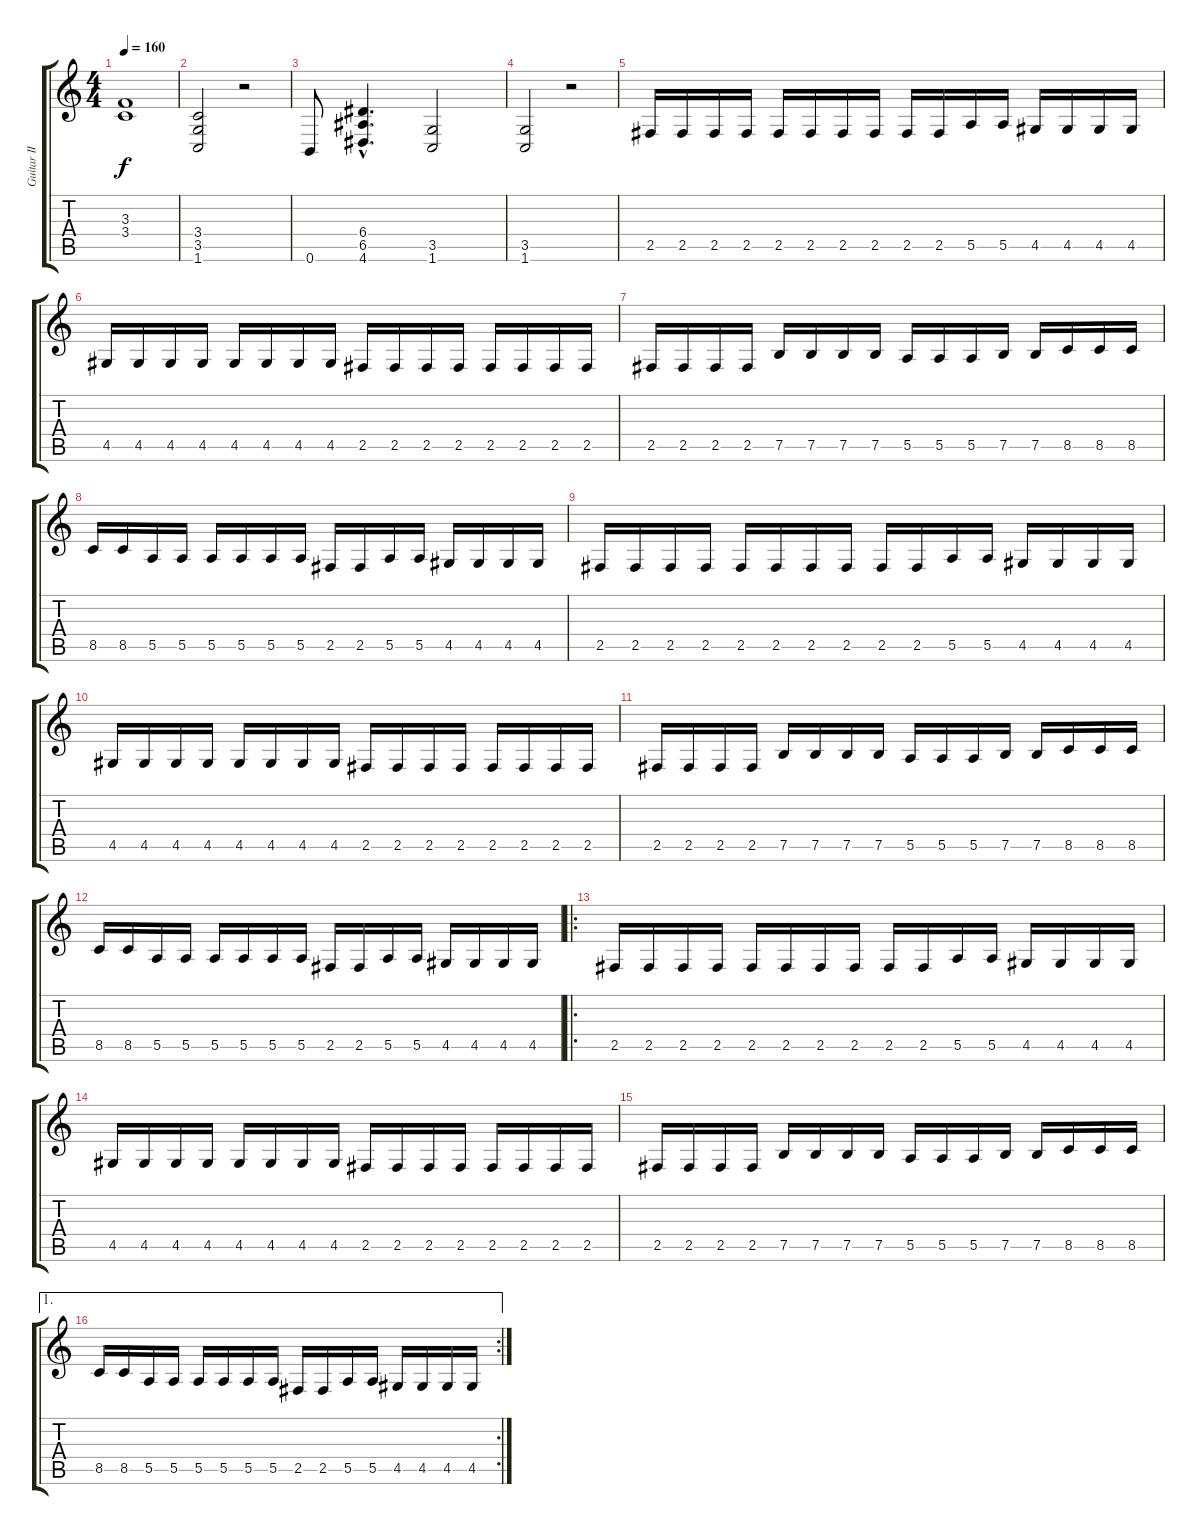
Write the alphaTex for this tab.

\track ("Guitar II" "Guitar II") {instrument distortionguitar}
\staff {score tabs}
\tuning (B3 Gb3 D3 A2 E2 B1) {hide}
\ts (4 4)
\tempo 160
\clef g2
\ks c
(3.3{t} 3.4{t}).1{dy f} |
(3.4 3.5 1.6).2 r.2 |
0.6.8 (6.4{hac} 6.5{hac} 4.6{hac}).4{d} (3.5 1.6).2 |
(3.5 1.6).2 r.2 |
2.5.16 2.5.16 2.5.16 2.5.16 2.5.16 2.5.16 2.5.16 2.5.16 2.5.16 2.5.16 5.5.16 5.5.16 4.5.16 4.5.16 4.5.16 4.5.16 |
4.5.16 4.5.16 4.5.16 4.5.16 4.5.16 4.5.16 4.5.16 4.5.16 2.5.16 2.5.16 2.5.16 2.5.16 2.5.16 2.5.16 2.5.16 2.5.16 |
2.5.16 2.5.16 2.5.16 2.5.16 7.5.16 7.5.16 7.5.16 7.5.16 5.5.16 5.5.16 5.5.16 7.5.16 7.5.16 8.5.16 8.5.16 8.5.16 |
8.5.16 8.5.16 5.5.16 5.5.16 5.5.16 5.5.16 5.5.16 5.5.16 2.5.16 2.5.16 5.5.16 5.5.16 4.5.16 4.5.16 4.5.16 4.5.16 |
2.5.16 2.5.16 2.5.16 2.5.16 2.5.16 2.5.16 2.5.16 2.5.16 2.5.16 2.5.16 5.5.16 5.5.16 4.5.16 4.5.16 4.5.16 4.5.16 |
4.5.16 4.5.16 4.5.16 4.5.16 4.5.16 4.5.16 4.5.16 4.5.16 2.5.16 2.5.16 2.5.16 2.5.16 2.5.16 2.5.16 2.5.16 2.5.16 |
2.5.16 2.5.16 2.5.16 2.5.16 7.5.16 7.5.16 7.5.16 7.5.16 5.5.16 5.5.16 5.5.16 7.5.16 7.5.16 8.5.16 8.5.16 8.5.16 |
8.5.16 8.5.16 5.5.16 5.5.16 5.5.16 5.5.16 5.5.16 5.5.16 2.5.16 2.5.16 5.5.16 5.5.16 4.5.16 4.5.16 4.5.16 4.5.16 |
\ro
2.5.16 2.5.16 2.5.16 2.5.16 2.5.16 2.5.16 2.5.16 2.5.16 2.5.16 2.5.16 5.5.16 5.5.16 4.5.16 4.5.16 4.5.16 4.5.16 |
4.5.16 4.5.16 4.5.16 4.5.16 4.5.16 4.5.16 4.5.16 4.5.16 2.5.16 2.5.16 2.5.16 2.5.16 2.5.16 2.5.16 2.5.16 2.5.16 |
2.5.16 2.5.16 2.5.16 2.5.16 7.5.16 7.5.16 7.5.16 7.5.16 5.5.16 5.5.16 5.5.16 7.5.16 7.5.16 8.5.16 8.5.16 8.5.16 |
\ae 1
\rc 2
8.5.16 8.5.16 5.5.16 5.5.16 5.5.16 5.5.16 5.5.16 5.5.16 2.5.16 2.5.16 5.5.16 5.5.16 4.5.16 4.5.16 4.5.16 4.5.16
